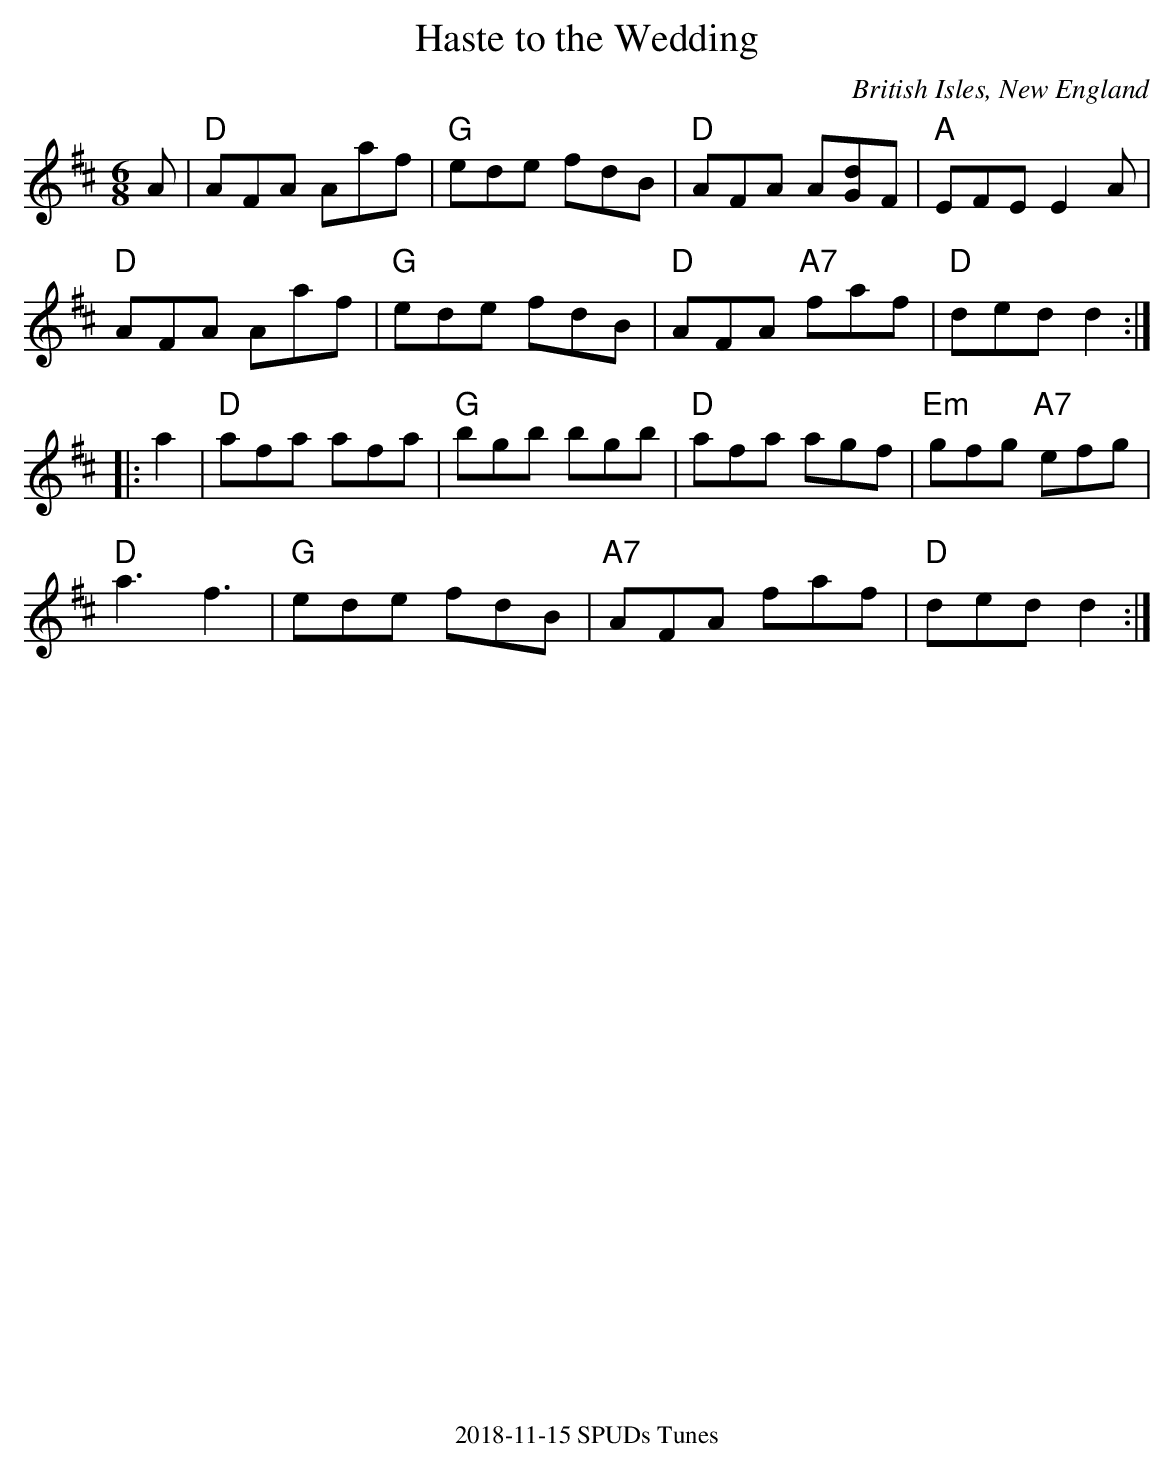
X:1
T: Haste to the Wedding
C: British Isles, New England
M: 6/8
K: D
A| "D"AFA Aaf| "G"ede fdB| "D"AFA A[dG]F| "A"EFE E2 A|
"D"AFA Aaf|"G"ede fdB| "D"AFA "A7"faf|"D"ded d2 :|
|:a2| "D"afa afa| "G"bgb bgb| "D"afa agf| "Em"gfg "A7"efg|
"D"a3 f3| "G"ede fdB| "A7"AFA faf| "D"ded d2 :|
